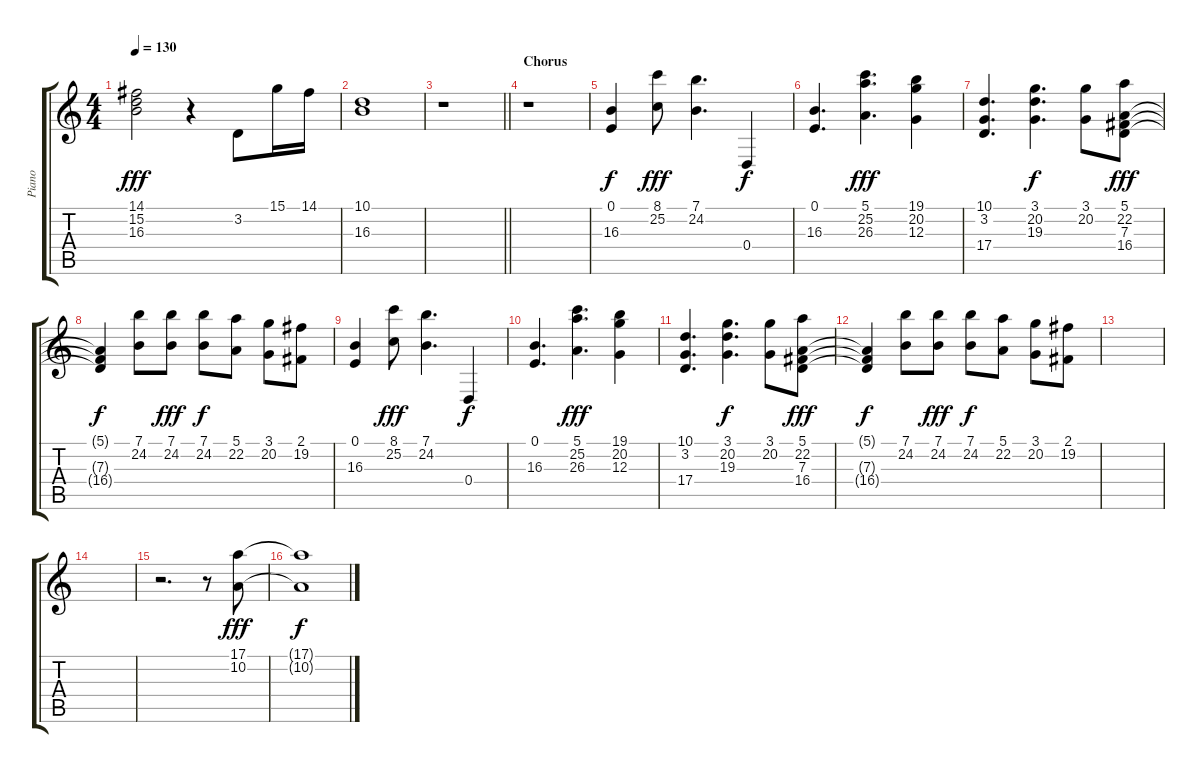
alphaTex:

\track ("Piano" "Piano") {instrument acousticgrandpiano}
\staff {score tabs}
\tuning (E4 B3 G3 D3 A2 E2) {hide}
\ts (4 4)
\tempo 130
\clef g2
\ks c
(14.1 15.2 16.3).2{dy fff} r.4 3.2.8 15.1.16 14.1.16 |
(10.1 16.3).1 |
\barLineRight lightlight
r.1 |
\section ("" "Chorus")
r.1 |
(0.1 16.3).4{dy f} (8.1 25.2).8{dy fff} (7.1 24.2).4{d} 0.4.4{dy f} |
(0.1 16.3).4{d} (5.1 25.2 26.3).4{d dy fff} (19.1 20.2 12.3).4 |
(10.1 3.2 17.4).4{d} (3.1 20.2 19.3).4{d dy f} (3.1 20.2).8 (5.1 22.2 7.3 16.4).8{dy fff} |
(5.1{t} 7.3{t} 16.4{t}).4{dy f} (7.1 24.2).8 (7.1 24.2).8{dy fff} (7.1 24.2).8{dy f} (5.1 22.2).8 (3.1 20.2).8 (2.1 19.2).8 |
(0.1 16.3).4 (8.1 25.2).8{dy fff} (7.1 24.2).4{d} 0.4.4{dy f} |
(0.1 16.3).4{d} (5.1 25.2 26.3).4{d dy fff} (19.1 20.2 12.3).4 |
(10.1 3.2 17.4).4{d} (3.1 20.2 19.3).4{d dy f} (3.1 20.2).8 (5.1 22.2 7.3 16.4).8{dy fff} |
(5.1{t} 7.3{t} 16.4{t}).4{dy f} (7.1 24.2).8 (7.1 24.2).8{dy fff} (7.1 24.2).8{dy f} (5.1 22.2).8 (3.1 20.2).8 (2.1 19.2).8 |
|
|
r.2{d} r.8 (17.1 10.2).8{dy fff} |
(17.1{t} 10.2{t}).1{dy f}
